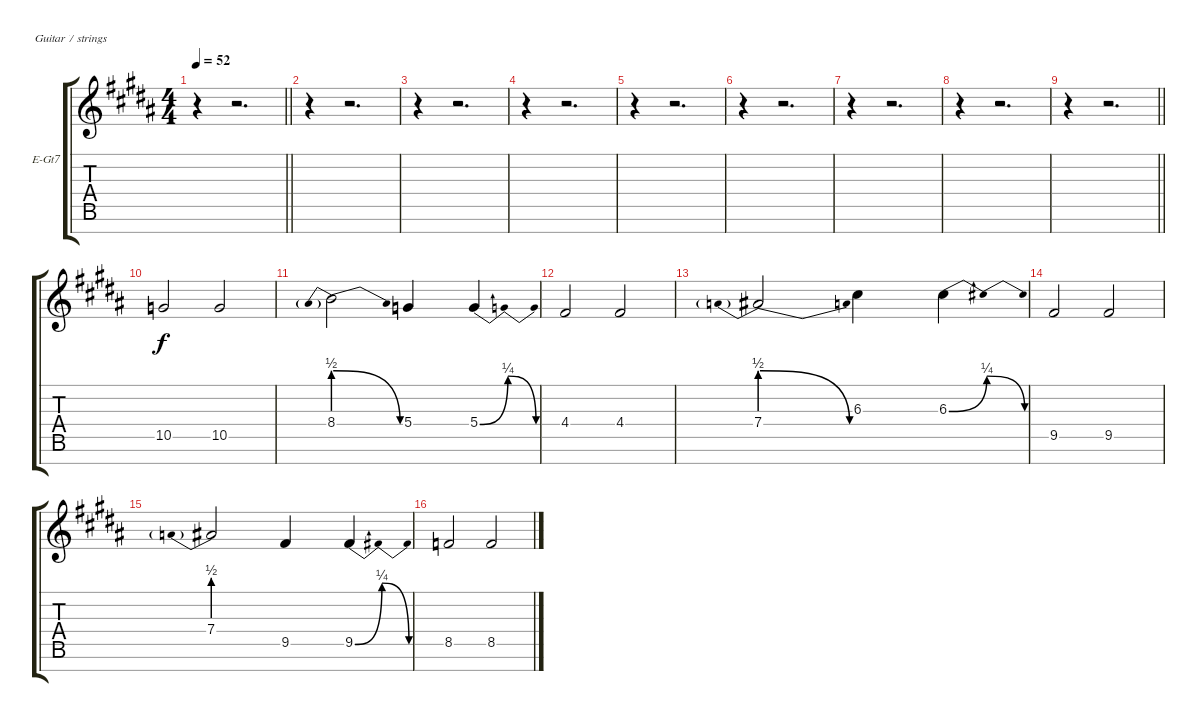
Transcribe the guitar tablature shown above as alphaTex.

\bracketExtendMode groupsimilarinstruments
\firstSystemTrackNameOrientation horizontal
\otherSystemsTrackNameOrientation horizontal
\track ("Black Floors of Hell Guitar 2" "E-Gt7") {instrument overdrivenguitar}
\staff {score tabs}
\tuning (E4 B3 G3 D3 A2 E2 B1)
\ts (4 4)
\tempo 52
\clef g2
\barLineRight lightlight
\ks g#minor
r.4{dy f} r.2{d} |
r.4 r.2{d} |
r.4 r.2{d} |
r.4 r.2{d} |
r.4 r.2{d} |
r.4 r.2{d} |
r.4 r.2{d} |
r.4 r.2{d} |
\barLineRight lightlight
r.4 r.2{d} |
10.5.2 10.5.2 |
8.4{be (prebendrelease 0 2 60 0)}.2 5.4.4 5.4{be (bendrelease 0 0 30 1 30 1 60 0)}.4 |
4.4.2 4.4.2 |
7.4{be (prebendrelease 0 2 60 0)}.2 6.3.4 6.3{be (bendrelease 0 0 30 1 30 1 60 0)}.4 |
9.5.2 9.5.2 |
7.4{be (prebend 0 2 60 2)}.2 9.5.4 9.5{be (bendrelease 0 0 30 1 30 1 60 0)}.4 |
8.5.2 8.5.2
